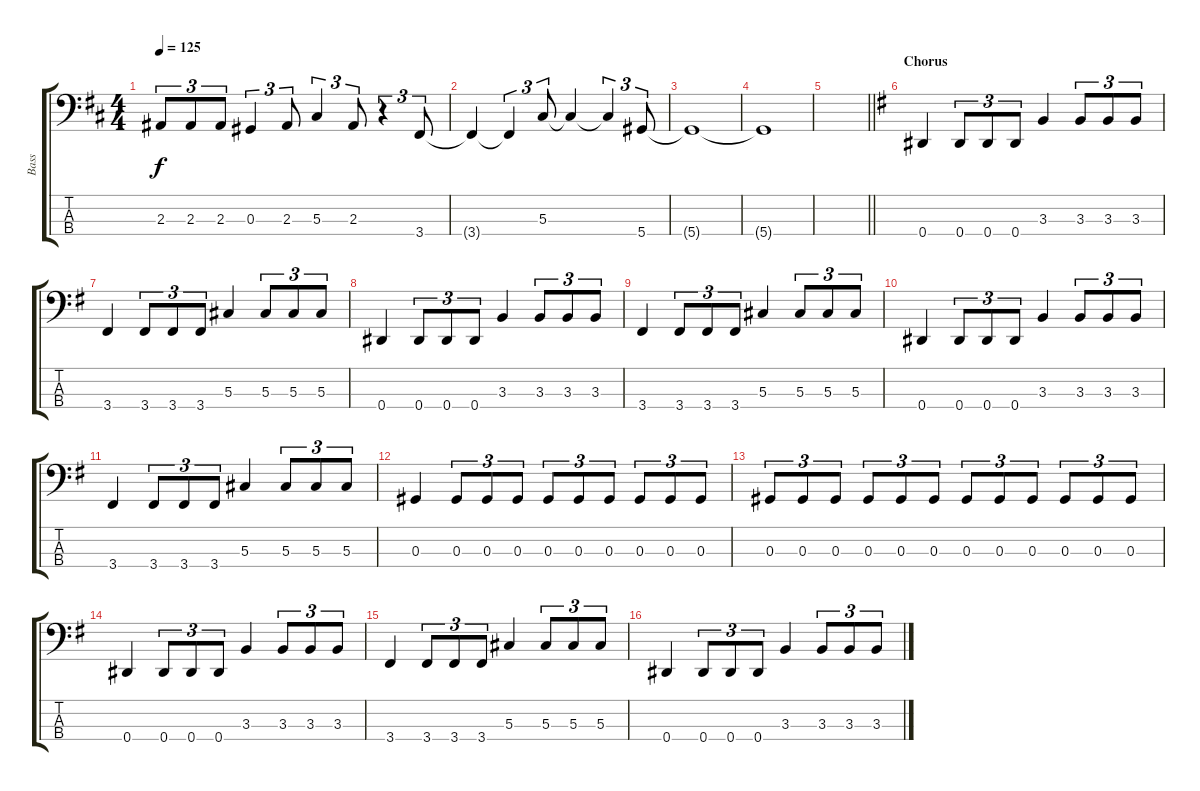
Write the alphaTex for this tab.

\track ("Bass" "Bass") {instrument electricbassfinger}
\staff {score tabs}
\tuning (Gb2 Db2 Ab1 Eb1) {hide}
\ts (4 4)
\tempo 125
\clef f4
\ks bminor
2.3.8{tu (3 2) dy f} 2.3.8{tu (3 2)} 2.3.8{tu (3 2)} 0.3.4{tu (3 2)} 2.3.8{tu (3 2)} 5.3.4{tu (3 2)} 2.3.8{tu (3 2)} r.4{tu (3 2)} 3.4.8{tu (3 2)} |
3.4{t}.4 3.4{t}.4{tu (3 2)} 5.3.8{tu (3 2)} 5.3{t}.4 5.3{t}.4{tu (3 2)} 5.4.8{tu (3 2)} |
5.4{t}.1 |
5.4{t}.1 |
\barLineRight lightlight
|
\section ("" "Chorus")
\ks eminor
0.4.4 0.4.8{tu (3 2)} 0.4.8{tu (3 2)} 0.4.8{tu (3 2)} 3.3.4 3.3.8{tu (3 2)} 3.3.8{tu (3 2)} 3.3.8{tu (3 2)} |
3.4.4 3.4.8{tu (3 2)} 3.4.8{tu (3 2)} 3.4.8{tu (3 2)} 5.3.4 5.3.8{tu (3 2)} 5.3.8{tu (3 2)} 5.3.8{tu (3 2)} |
0.4.4 0.4.8{tu (3 2)} 0.4.8{tu (3 2)} 0.4.8{tu (3 2)} 3.3.4 3.3.8{tu (3 2)} 3.3.8{tu (3 2)} 3.3.8{tu (3 2)} |
3.4.4 3.4.8{tu (3 2)} 3.4.8{tu (3 2)} 3.4.8{tu (3 2)} 5.3.4 5.3.8{tu (3 2)} 5.3.8{tu (3 2)} 5.3.8{tu (3 2)} |
0.4.4 0.4.8{tu (3 2)} 0.4.8{tu (3 2)} 0.4.8{tu (3 2)} 3.3.4 3.3.8{tu (3 2)} 3.3.8{tu (3 2)} 3.3.8{tu (3 2)} |
3.4.4 3.4.8{tu (3 2)} 3.4.8{tu (3 2)} 3.4.8{tu (3 2)} 5.3.4 5.3.8{tu (3 2)} 5.3.8{tu (3 2)} 5.3.8{tu (3 2)} |
0.3.4 0.3.8{tu (3 2)} 0.3.8{tu (3 2)} 0.3.8{tu (3 2)} 0.3.8{tu (3 2)} 0.3.8{tu (3 2)} 0.3.8{tu (3 2)} 0.3.8{tu (3 2)} 0.3.8{tu (3 2)} 0.3.8{tu (3 2)} |
0.3.8{tu (3 2)} 0.3.8{tu (3 2)} 0.3.8{tu (3 2)} 0.3.8{tu (3 2)} 0.3.8{tu (3 2)} 0.3.8{tu (3 2)} 0.3.8{tu (3 2)} 0.3.8{tu (3 2)} 0.3.8{tu (3 2)} 0.3.8{tu (3 2)} 0.3.8{tu (3 2)} 0.3.8{tu (3 2)} |
0.4.4 0.4.8{tu (3 2)} 0.4.8{tu (3 2)} 0.4.8{tu (3 2)} 3.3.4 3.3.8{tu (3 2)} 3.3.8{tu (3 2)} 3.3.8{tu (3 2)} |
3.4.4 3.4.8{tu (3 2)} 3.4.8{tu (3 2)} 3.4.8{tu (3 2)} 5.3.4 5.3.8{tu (3 2)} 5.3.8{tu (3 2)} 5.3.8{tu (3 2)} |
0.4.4 0.4.8{tu (3 2)} 0.4.8{tu (3 2)} 0.4.8{tu (3 2)} 3.3.4 3.3.8{tu (3 2)} 3.3.8{tu (3 2)} 3.3.8{tu (3 2)}
